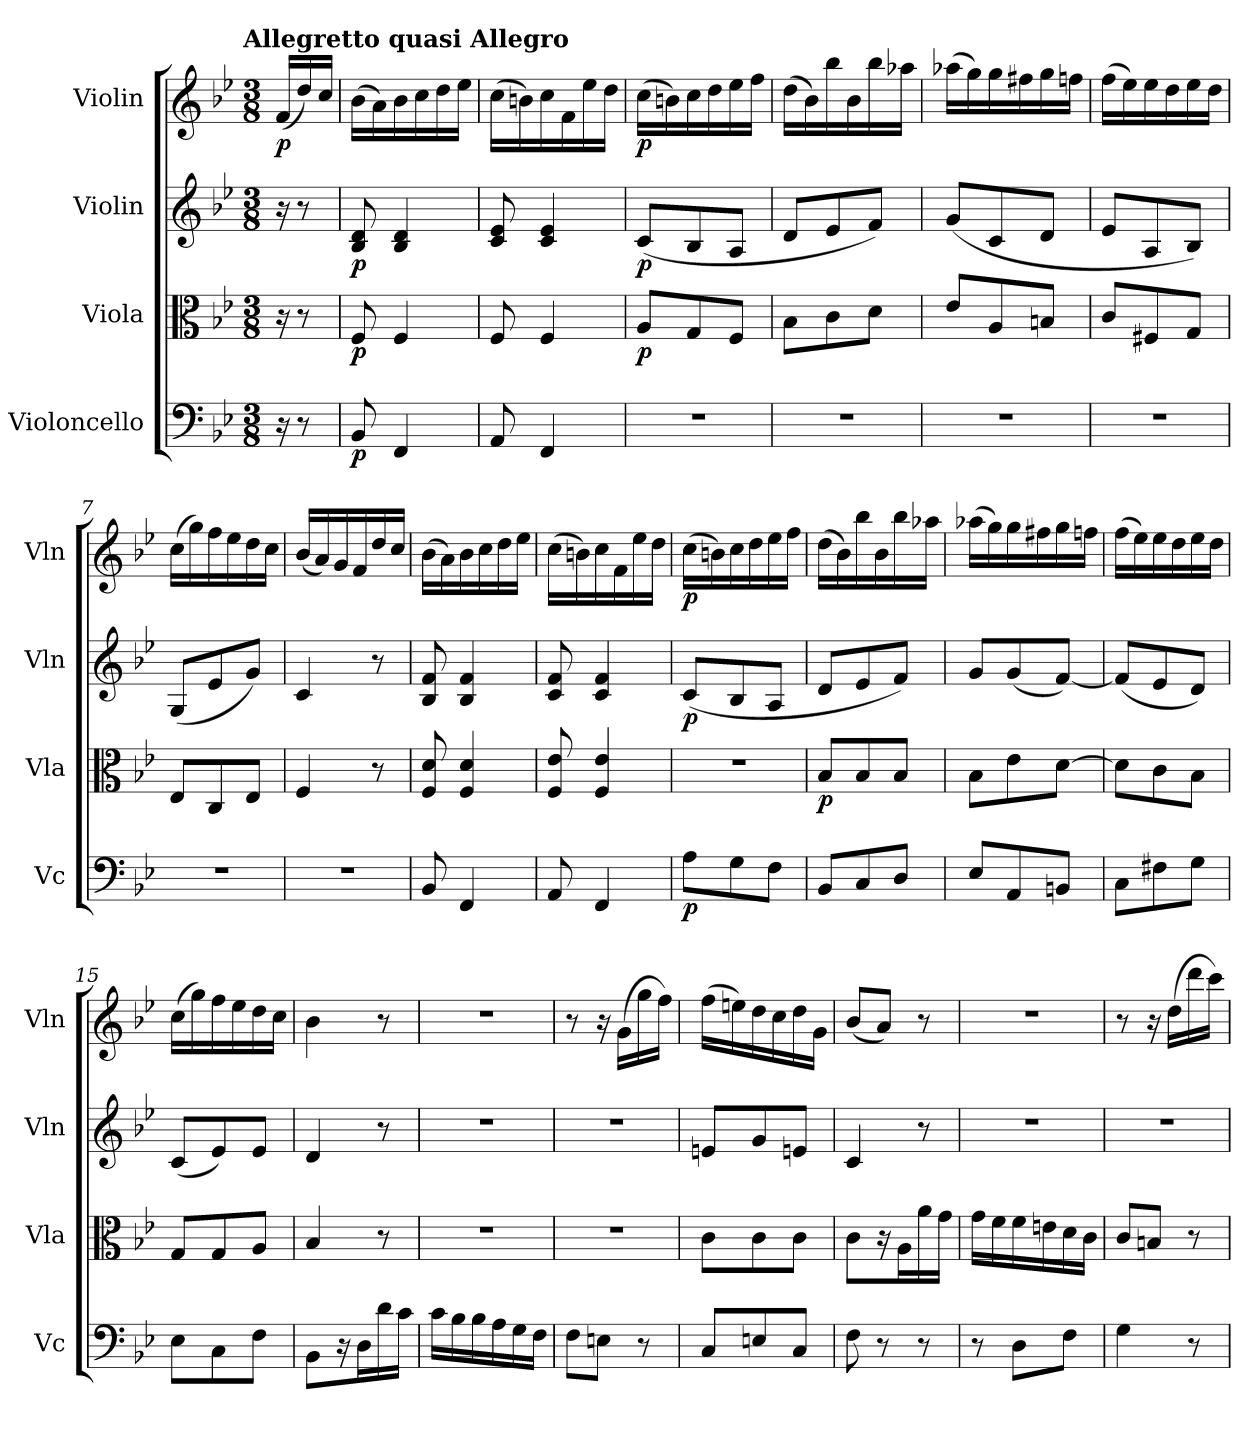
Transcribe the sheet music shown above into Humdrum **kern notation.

**kern	**dynam	**kern	**dynam	**kern	**dynam	**kern	**dynam
*part4	*part4	*part3	*part3	*part2	*part2	*part1	*part1
*staff4	*staff4	*staff3	*staff3	*staff2	*staff2	*staff1	*staff1
*I"Violoncello	*	*I"Viola	*	*I"Violin	*	*I"Violin	*
*I'Vc	*	*I'Vla	*	*I'Vln	*	*I'Vln	*
*clefF4	*	*clefC3	*	*clefG2	*	*clefG2	*
*k[b-e-]	*	*k[b-e-]	*	*k[b-e-]	*	*k[b-e-]	*
!!LO:TX:omd:t=Allegretto quasi Allegro
*M3/8	*	*M3/8	*	*M3/8	*	*M3/8	*
*MM110	*	*MM110	*	*MM110	*	*MM110	*
=	=	=	=	=	=	=	=
16r	.	16r	.	16r	.	(16f/LL	p
8r	.	8r	.	8r	.	16dd/)	.
.	.	.	.	.	.	16cc/JJ	.
=1	=1	=1	=1	=1	=1	=1	=1
8BB-/	p	8F/	p	8B-/ 8d/	p	(16b-\LL	.
.	.	.	.	.	.	16a\)	.
4FF/	.	4F/	.	4B-/ 4d/	.	16b-\	.
.	.	.	.	.	.	16cc\	.
.	.	.	.	.	.	16dd\	.
.	.	.	.	.	.	16ee-\JJ	.
=2	=2	=2	=2	=2	=2	=2	=2
8AA/	.	8F/	.	8c/ 8e-/	.	(16cc\LL	.
.	.	.	.	.	.	16bn\)	.
4FF/	.	4F/	.	4c/ 4e-/	.	16cc\	.
.	.	.	.	.	.	16f\	.
.	.	.	.	.	.	16ee-\	.
.	.	.	.	.	.	16dd\JJ	.
=3	=3	=3	=3	=3	=3	=3	=3
4.r	.	8A/L	p	(8c/L	p	(16cc\LL	p
.	.	.	.	.	.	16bn\)	.
.	.	8G/	.	8B-/	.	16cc\	.
.	.	.	.	.	.	16dd\	.
.	.	8F/J	.	8A/J	.	16ee-\	.
.	.	.	.	.	.	16ff\JJ	.
=4	=4	=4	=4	=4	=4	=4	=4
4.r	.	8B-\L	.	8d/L	.	(16dd\LL	.
.	.	.	.	.	.	16b-\)	.
.	.	8c\	.	8e-/	.	16bb-\	.
.	.	.	.	.	.	16b-\	.
.	.	8d\J	.	8f/J)	.	16bb-\	.
.	.	.	.	.	.	16aa-X\JJ	.
=5	=5	=5	=5	=5	=5	=5	=5
4.r	.	8e-/L	.	(8g/L	.	(16aa-X\LL	.
.	.	.	.	.	.	16gg\)	.
.	.	8A/	.	8c/	.	16gg\	.
.	.	.	.	.	.	16ff#X\	.
.	.	8Bn/J	.	8d/J	.	16gg\	.
.	.	.	.	.	.	16ffn\JJ	.
=6	=6	=6	=6	=6	=6	=6	=6
4.r	.	8c/L	.	8e-/L	.	(16ff\LL	.
.	.	.	.	.	.	16ee-\)	.
.	.	8F#X/	.	8A/	.	16ee-\	.
.	.	.	.	.	.	16dd\	.
.	.	8G/J	.	8B-/J)	.	16ee-\	.
.	.	.	.	.	.	16dd\JJ	.
=7	=7	=7	=7	=7	=7	=7	=7
4.r	.	8E-/L	.	(8G/L	.	(16cc\LL	.
.	.	.	.	.	.	16gg\)	.
.	.	8C/	.	8e-/	.	16ff\	.
.	.	.	.	.	.	16ee-\	.
.	.	8E-/J	.	8g/J)	.	16dd\	.
.	.	.	.	.	.	16cc\JJ	.
=8	=8	=8	=8	=8	=8	=8	=8
4.r	.	4F/	.	4c/	.	(16b-/LL	.
.	.	.	.	.	.	16a/)	.
.	.	.	.	.	.	16g/	.
.	.	.	.	.	.	16f/	.
.	.	8r	.	8r	.	16dd/	.
.	.	.	.	.	.	16cc/JJ	.
=9	=9	=9	=9	=9	=9	=9	=9
8BB-/	.	8F/ 8d/	.	8B-/ 8f/	.	(16b-\LL	.
.	.	.	.	.	.	16a\)	.
4FF/	.	4F/ 4d/	.	4B-/ 4f/	.	16b-\	.
.	.	.	.	.	.	16cc\	.
.	.	.	.	.	.	16dd\	.
.	.	.	.	.	.	16ee-\JJ	.
=10	=10	=10	=10	=10	=10	=10	=10
8AA/	.	8F/ 8e-/	.	8c/ 8f/	.	(16cc\LL	.
.	.	.	.	.	.	16bn\)	.
4FF/	.	4F/ 4e-/	.	4c/ 4f/	.	16cc\	.
.	.	.	.	.	.	16f\	.
.	.	.	.	.	.	16ee-\	.
.	.	.	.	.	.	16dd\JJ	.
=11	=11	=11	=11	=11	=11	=11	=11
8A\L	p	4.r	.	(8c/L	p	(16cc\LL	p
.	.	.	.	.	.	16bn\)	.
8G\	.	.	.	8B-/	.	16cc\	.
.	.	.	.	.	.	16dd\	.
8F\J	.	.	.	8A/J	.	16ee-\	.
.	.	.	.	.	.	16ff\JJ	.
=12	=12	=12	=12	=12	=12	=12	=12
8BB-/L	.	8B-/L	p	8d/L	.	(16dd\LL	.
.	.	.	.	.	.	16b-\)	.
8C/	.	8B-/	.	8e-/	.	16bb-\	.
.	.	.	.	.	.	16b-\	.
8D/J	.	8B-/J	.	8f/J)	.	16bb-\	.
.	.	.	.	.	.	16aa-X\JJ	.
=13	=13	=13	=13	=13	=13	=13	=13
8E-/L	.	8B-\L	.	8g/L	.	(16aa-X\LL	.
.	.	.	.	.	.	16gg\)	.
8AA/	.	8e-\	.	(8g/	.	16gg\	.
.	.	.	.	.	.	16ff#X\	.
8BBn/J	.	[8d\J	.	[8f/J)	.	16gg\	.
.	.	.	.	.	.	16ffn\JJ	.
=14	=14	=14	=14	=14	=14	=14	=14
8C\L	.	8d\L]	.	(8f/L]	.	(16ff\LL	.
.	.	.	.	.	.	16ee-\)	.
8F#X\	.	8c\	.	8e-/	.	16ee-\	.
.	.	.	.	.	.	16dd\	.
8G\J	.	8B-\J	.	8d/J)	.	16ee-\	.
.	.	.	.	.	.	16dd\JJ	.
=15	=15	=15	=15	=15	=15	=15	=15
8E-\L	.	8G/L	.	(8c/L	.	(16cc\LL	.
.	.	.	.	.	.	16gg\)	.
8C\	.	8G/	.	8e-/)	.	16ff\	.
.	.	.	.	.	.	16ee-\	.
8F\J	.	8A/J	.	8e-/J	.	16dd\	.
.	.	.	.	.	.	16cc\JJ	.
=16	=16	=16	=16	=16	=16	=16	=16
8BB-\L	.	4B-/	.	4d/	.	4b-\	.
16r	.	.	.	.	.	.	.
16D\L	.	.	.	.	.	.	.
16d\	.	8r	.	8r	.	8r	.
16c\JJ	.	.	.	.	.	.	.
=17	=17	=17	=17	=17	=17	=17	=17
16c\LL	.	4.r	.	4.r	.	4.r	.
16B-\	.	.	.	.	.	.	.
16B-\	.	.	.	.	.	.	.
16A\	.	.	.	.	.	.	.
16G\	.	.	.	.	.	.	.
16F\JJ	.	.	.	.	.	.	.
=18	=18	=18	=18	=18	=18	=18	=18
8F\L	.	4.r	.	4.r	.	8r	.
8En\J	.	.	.	.	.	16r	.
.	.	.	.	.	.	(16g\LL	.
8r	.	.	.	.	.	16gg\	.
.	.	.	.	.	.	16ff\JJ)	.
=19	=19	=19	=19	=19	=19	=19	=19
8C/L	.	8c\L	.	8en/L	.	(16ff\LL	.
.	.	.	.	.	.	16een\)	.
8En/	.	8c\	.	8g/	.	16dd\	.
.	.	.	.	.	.	16cc\	.
8C/J	.	8c\J	.	8en/J	.	16dd\	.
.	.	.	.	.	.	16g\JJ	.
=20	=20	=20	=20	=20	=20	=20	=20
8F\	.	8c\L	.	4c/	.	(8b-/L	.
8r	.	16r	.	.	.	8a/J)	.
.	.	16A\L	.	.	.	.	.
8r	.	16a\	.	8r	.	8r	.
.	.	16g\JJ	.	.	.	.	.
=21	=21	=21	=21	=21	=21	=21	=21
8r	.	16g\LL	.	4.r	.	4.r	.
.	.	16f\	.	.	.	.	.
8D\L	.	16f\	.	.	.	.	.
.	.	16en\	.	.	.	.	.
8F\J	.	16d\	.	.	.	.	.
.	.	16c\JJ	.	.	.	.	.
=22	=22	=22	=22	=22	=22	=22	=22
4G\	.	8c/L	.	4.r	.	8r	.
.	.	8Bn/J	.	.	.	16r	.
.	.	.	.	.	.	(16dd\LL	.
8r	.	8r	.	.	.	16ddd\	.
.	.	.	.	.	.	16ccc\JJ)	.
=	=	=	=	=	=	=	=
*-	*-	*-	*-	*-	*-	*-	*-
